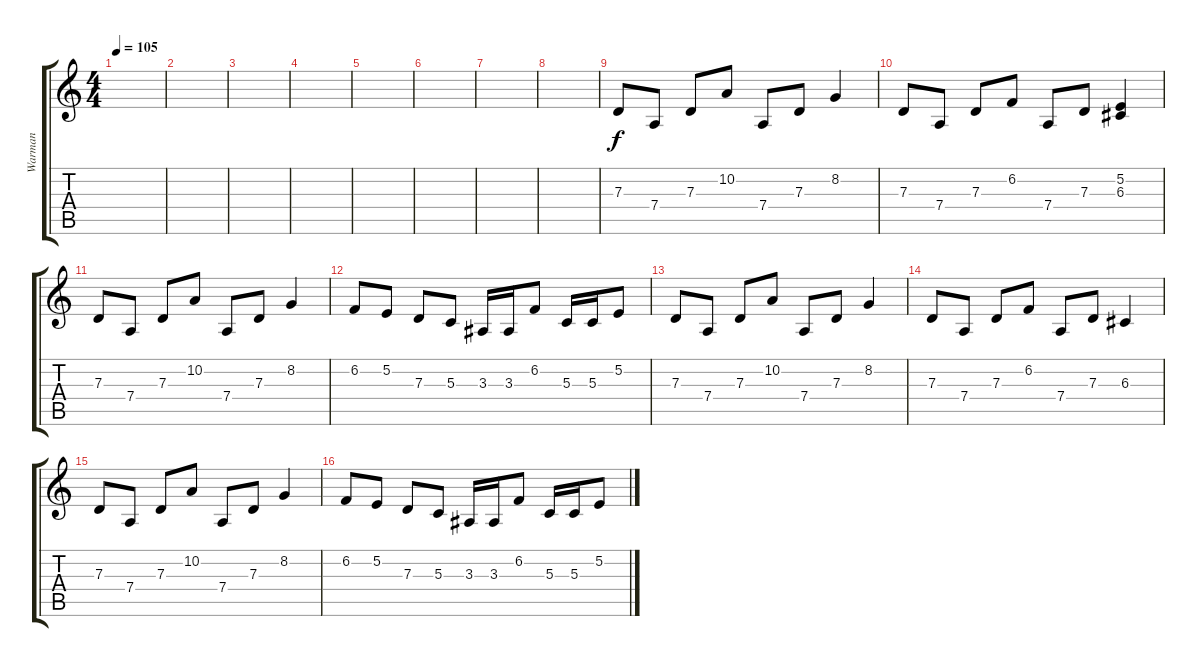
\track ("Warman" "Warman") {instrument dulcimer}
\staff {score tabs}
\tuning (E4 B3 G3 D3 A2 E2) {hide}
\ts (4 4)
\tempo 105
\clef g2
\ks c
|
|
|
|
|
|
|
|
7.3.8 7.4.8 7.3.8 10.2.8 7.4.8 7.3.8 8.2.4 |
7.3.8 7.4.8 7.3.8 6.2.8 7.4.8 7.3.8 (5.2 6.3).4 |
7.3.8 7.4.8 7.3.8 10.2.8 7.4.8 7.3.8 8.2.4 |
6.2.8 5.2.8 7.3.8 5.3.8 3.3.16 3.3.16 6.2.8 5.3.16 5.3.16 5.2.8 |
7.3.8 7.4.8 7.3.8 10.2.8 7.4.8 7.3.8 8.2.4 |
7.3.8 7.4.8 7.3.8 6.2.8 7.4.8 7.3.8 6.3.4 |
7.3.8 7.4.8 7.3.8 10.2.8 7.4.8 7.3.8 8.2.4 |
6.2.8 5.2.8 7.3.8 5.3.8 3.3.16 3.3.16 6.2.8 5.3.16 5.3.16 5.2.8
